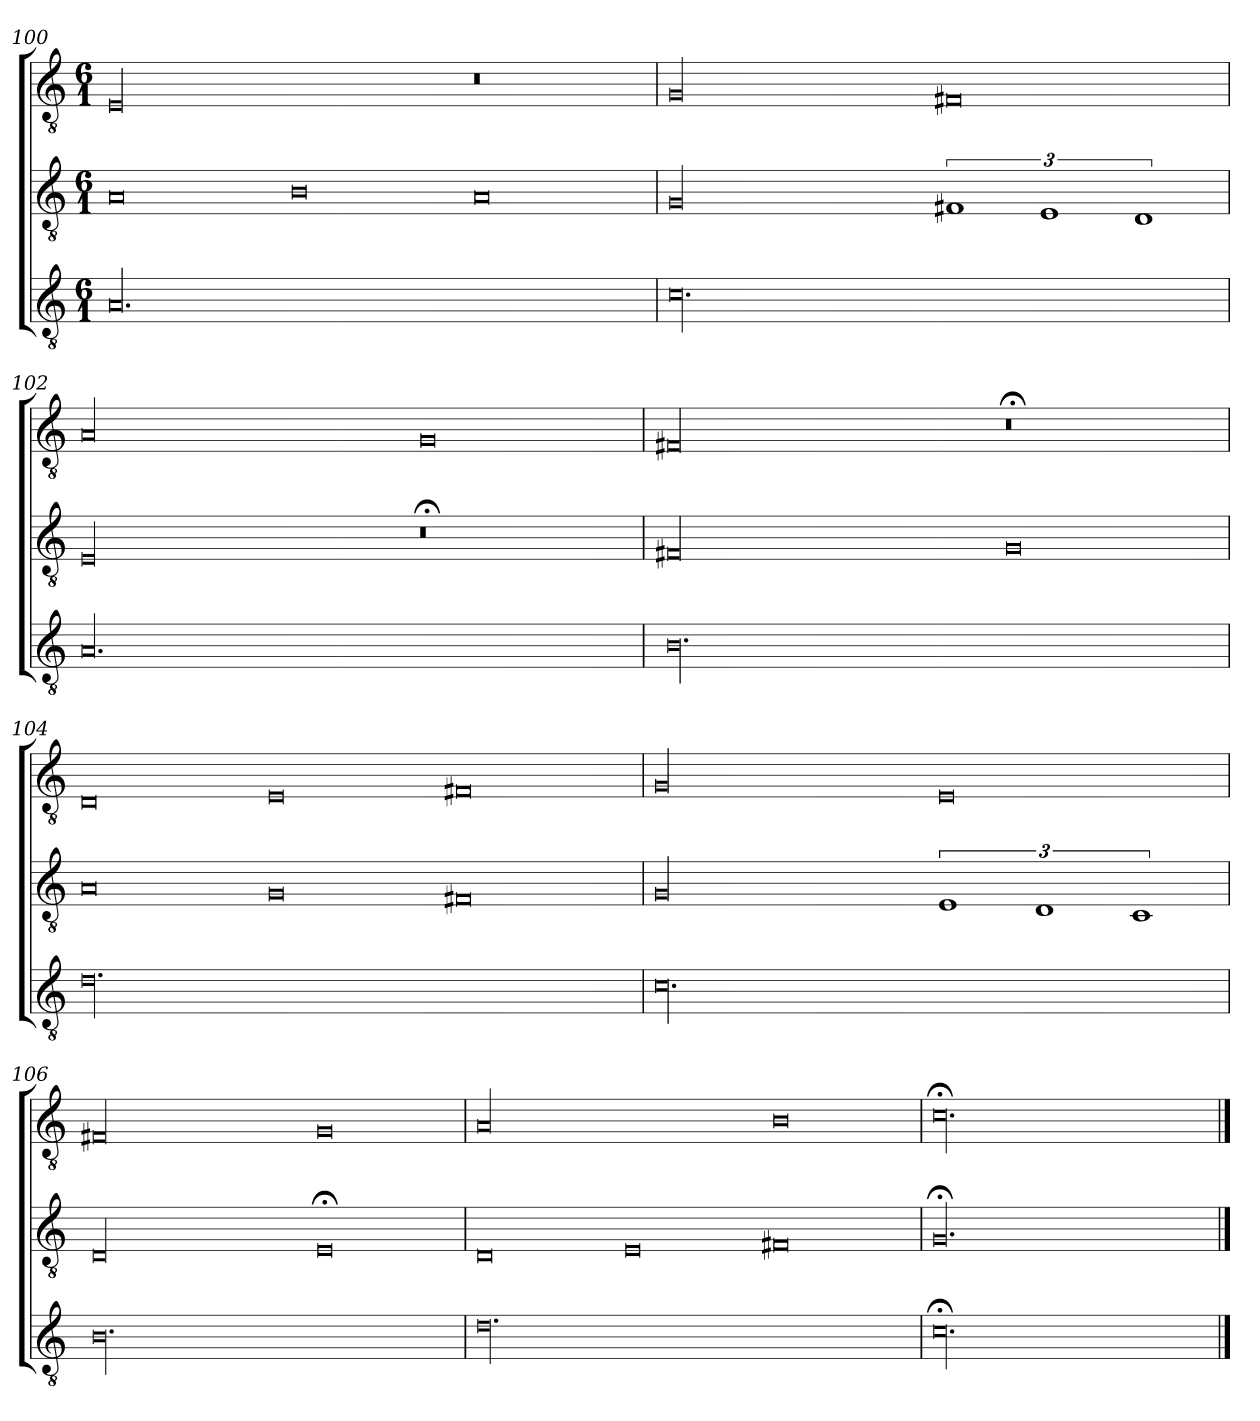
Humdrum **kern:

**kern	**kern	**kern
*part3	*part2	*part1
*staff3	*staff2	*staff1
*clefGv2	*clefGv2	*clefGv2
*k[]	*k[]	*k[]
*C:	*C:	*C:
*M6/1	*M6/1	*M6/1
=100	=100	=100
00.A/	0A/	00E/
.	0B\	.
.	0A/	0r
=101	=101	=101
00.c\	00G/	00G/
.	3%2F#X/	0F#X/
.	3%2E/	.
.	3%2D/	.
=102	=102	=102
00.A/	00E/	00A/
.	0r;<	0G/
=103	=103	=103
00.B\	00F#X/	00F#X/
.	0G/	0r;<
=104	=104	=104
00.d\	0A/	0D/
.	0G/	0E/
.	0F#X/	0F#X/
=105	=105	=105
00.c\	00G/	00G/
.	3%2E/	0E/
.	3%2D/	.
.	3%2C/	.
=106	=106	=106
00.B\	00D/	00F#X/
.	0E;</	0G/
=107	=107	=107
00.d\	0D/	00A/
.	0E/	.
.	0F#X/	0B\
=108	=108	=108
00.c;<\	00.G;</	00.c;<\
==	==	==
*-	*-	*-
